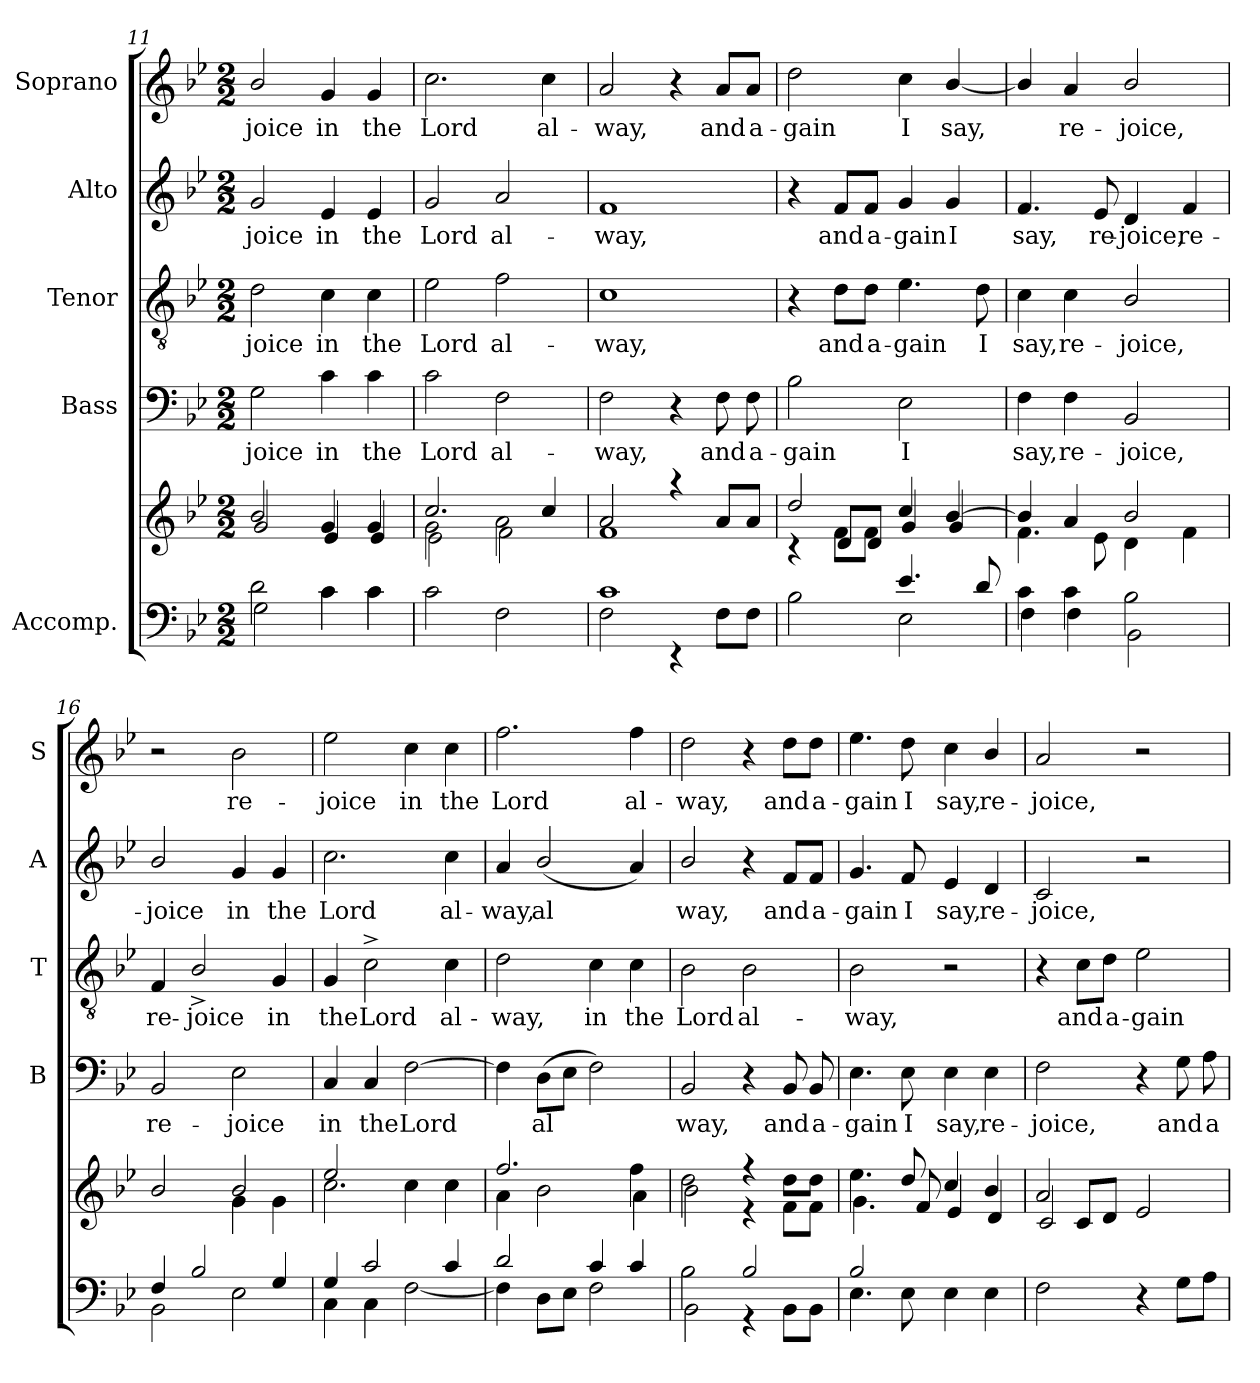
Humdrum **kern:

**kern	**kern	**kern	**text	**kern	**text	**kern	**text	**kern	**text
*part5	*part5	*part4	*part4	*part3	*part3	*part2	*part2	*part1	*part1
*staff6	*staff5	*staff4	*staff4	*staff3	*staff3	*staff2	*staff2	*staff1	*staff1
*I"Accomp.	*	*I"Bass	*	*I"Tenor	*	*I"Alto	*	*I"Soprano	*
*	*	*I'B	*	*I'T	*	*I'A	*	*I'S	*
*clefF4	*clefG2	*clefF4	*	*clefGv2	*	*clefG2	*	*clefG2	*
*k[b-e-]	*k[b-e-]	*k[b-e-]	*	*k[b-e-]	*	*k[b-e-]	*	*k[b-e-]	*
*B-:	*B-:	*B-:	*	*B-:	*	*B-:	*	*B-:	*
*M2/2	*M2/2	*M2/2	*	*M2/2	*	*M2/2	*	*M2/2	*
=11	=11	=11	=11	=11	=11	=11	=11	=11	=11
*^	*^	*	*	*	*	*	*	*	*
!	!	!	!	!	!LO:LY:b	!	!LO:LY:b	!	!LO:LY:b	!	!LO:LY:b
2d\	2G\	2b-/	2g/	2G\	-joice	2d\	-joice	2g/	-joice	2b-/	-joice
!	!	!	!	!	!LO:LY:b	!	!LO:LY:b	!	!LO:LY:b	!	!LO:LY:b
4c\	4c\	4g/	4e-/	4c\	in	4c\	in	4e-/	in	4g/	in
!	!	!	!	!	!LO:LY:b	!	!LO:LY:b	!	!LO:LY:b	!	!LO:LY:b
4c\	4c\	4g/	4e-/	4c\	the	4c\	the	4e-/	the	4g/	the
!!LO:LB:g=z
=12	=12	=12	=12	=12	=12	=12	=12	=12	=12	=12	=12
*	*	*	*^	*	*	*	*	*	*	*	*
!	!	!	!	!	!	!LO:LY:b	!	!LO:LY:b	!	!LO:LY:b	!	!LO:LY:b
*v	*v	*	*	*	*	*	*	*	*	*	*	*
2c\	2.cc/	2g\	2e-\	2c\	Lord	2e-\	Lord	2g/	Lord	2.cc\	Lord
!	!	!	!	!	!LO:LY:b	!	!LO:LY:b	!	!LO:LY:b	!	!
2F\	.	2a\	2f\	2F\	al-	2f\	al-	2a/	al-	.	.
!	!	!	!	!	!	!	!	!	!	!	!LO:LY:b
.	4cc/	.	.	.	.	.	.	.	.	4cc\	al-
*	*	*v	*v	*	*	*	*	*	*	*	*
=13	=13	=13	=13	=13	=13	=13	=13	=13	=13	=13
*^	*	*	*	*	*	*	*	*	*	*
!	!	!	!	!	!LO:LY:b	!	!LO:LY:b	!	!LO:LY:b	!	!LO:LY:b
1c	2F\	2a/	1f	2F\	-way,	1c	-way,	1f	-way,	2a/	-way,
.	4rEE	4raa	.	4r	.	.	.	.	.	4r	.
!	!	!	!	!	!LO:LY:b	!	!	!	!	!	!LO:LY:b
.	8F\L	8a/L	.	8F\	and	.	.	.	.	8a/L	and
!	!	!	!	!	!LO:LY:b	!	!	!	!	!	!LO:LY:b
.	8F\J	8a/J	.	8F\	a-	.	.	.	.	8a/J	a-
=14	=14	=14	=14	=14	=14	=14	=14	=14	=14	=14	=14
*	*	*	*^	*	*	*	*	*	*	*	*
!	!	!	!	!	!	!LO:LY:b	!	!	!	!	!	!LO:LY:b
4ryy	2B-\	2dd/	4rc	4ryy	2B-\	-gain	4r	.	4r	.	2dd\	-gain
!	!	!	!	!	!	!	!	!LO:LY:b	!	!LO:LY:b	!	!
4ryy	.	.	8f\L	8d/L	.	.	8d\L	and	8f/L	and	.	.
!	!	!	!	!	!	!	!	!LO:LY:b	!	!LO:LY:b	!	!
.	.	.	8f\J	8d/J	.	.	8d\J	a-	8f/J	a-	.	.
!	!	!	!	!	!	!LO:LY:b	!	!LO:LY:b	!	!LO:LY:b	!	!LO:LY:b
4.e-/	2E-\	4cc/	4g/	2ryy	2E-\	I	4.e-\	-gain	4g/	-gain	4cc\	I
!	!	!	!	!	!	!	!	!	!	!LO:LY:b	!	!LO:LY:b
.	.	[>4b-/	4g/	.	.	.	.	.	4g/	I	[4b-/	say,
!	!	!	!	!	!	!	!	!LO:LY:b	!	!	!	!
8d/	.	.	.	.	.	.	8d\	I	.	.	.	.
*	*	*	*v	*v	*	*	*	*	*	*	*	*
=15	=15	=15	=15	=15	=15	=15	=15	=15	=15	=15	=15
!	!	!	!	!	!LO:LY:b	!	!LO:LY:b	!	!LO:LY:b	!	!
4c\	4F\	4b-/]	4.f\	4F\	say,	4c\	say,	4.f/	say,	4b-/]	.
!	!	!	!	!	!LO:LY:b	!	!LO:LY:b	!	!	!	!LO:LY:b
4c\	4F\	4a/	.	4F\	re-	4c\	re-	.	.	4a/	re-
!	!	!	!	!	!	!	!	!	!LO:LY:b	!	!
.	.	.	8e-\	.	.	.	.	8e-/	re-	.	.
!	!	!	!	!	!LO:LY:b	!	!LO:LY:b	!	!LO:LY:b	!	!LO:LY:b
2B-\	2BB-\	2b-/	4d\	2BB-/	-joice,	2B-/	-joice,	4d/	-joice,	2b-/	-joice,
!	!	!	!	!	!	!	!	!	!LO:LY:b	!	!
.	.	.	4f\	.	.	.	.	4f/	re-	.	.
=16	=16	=16	=16	=16	=16	=16	=16	=16	=16	=16	=16
!	!	!	!	!	!LO:LY:b	!	!LO:LY:b	!	!LO:LY:b	!	!
4F/	2BB-\	2ryy	2b-/	2BB-/	re-	4F/	re-	2b-/	-joice	2r	.
!	!	!	!	!	!	!	!LO:LY:b	!	!	!	!
2B-/	.	.	.	.	.	2B-^>/	-joice	.	.	.	.
!	!	!	!	!	!LO:LY:b	!	!	!	!LO:LY:b	!	!LO:LY:b
.	2E-\	2b-/	4g\	2E-\	-joice	.	.	4g/	in	2b-\	re-
!	!	!	!	!	!	!	!LO:LY:b	!	!LO:LY:b	!	!
4G/	.	.	4g\	.	.	4G/	in	4g/	the	.	.
=17	=17	=17	=17	=17	=17	=17	=17	=17	=17	=17	=17
!	!	!	!	!	!LO:LY:b	!	!LO:LY:b	!	!LO:LY:b	!	!LO:LY:b
4G/	4C\	2ee-/	2.cc\	4C/	in	4G/	the	2.cc\	Lord	2ee-\	-joice
!	!	!	!	!	!LO:LY:b	!	!LO:LY:b	!	!	!	!
2c/	4C\	.	.	4C/	the	2c^>\	Lord	.	.	.	.
!	!	!	!	!	!LO:LY:b	!	!	!	!	!	!LO:LY:b
.	[<2F\	4cc\	.	[2F\	Lord	.	.	.	.	4cc\	in
!	!	!	!	!	!	!	!LO:LY:b	!	!LO:LY:b	!	!LO:LY:b
4c/	.	4cc\	4cc\	.	.	4c\	al-	4cc\	al-	4cc\	the
!!LO:PB:g=z
=18	=18	=18	=18	=18	=18	=18	=18	=18	=18	=18	=18
!	!	!	!	!	!	!	!LO:LY:b	!	!LO:LY:b	!	!LO:LY:b
2d/	4F\]	2.ff/	4a\	4F\]	.	2d\	-way,	4a/	-way,	2.ff\	Lord
!	!	!	!	!	!LO:LY:b	!	!	!	!LO:LY:b	!	!
.	8D\L	.	2b-\	(>8D\L	al­	.	.	(<2b-/	al­	.	.
.	8E-\J	.	.	8E-\J	.	.	.	.	.	.	.
!	!	!	!	!	!	!	!LO:LY:b	!	!	!	!
4c/	2F\	.	.	2F\)	.	4c\	in	.	.	.	.
!	!	!	!	!	!	!	!LO:LY:b	!	!	!	!LO:LY:b
4c/	.	4ff\	4a\	.	.	4c\	the	4a/)	.	4ff\	al-
=19	=19	=19	=19	=19	=19	=19	=19	=19	=19	=19	=19
!	!	!	!	!	!LO:LY:b	!	!LO:LY:b	!	!LO:LY:b	!	!LO:LY:b
2B-\	2BB-\	2dd\	2b-\	2BB-/	way,	2B-\	Lord	2b-/	way,	2dd\	-way,
!	!	!	!	!	!	!	!LO:LY:b	!	!	!	!
2B-/	4r	4r	4r	4r	.	2B-\	al-	4r	.	4r	.
!	!	!	!	!	!LO:LY:b	!	!	!	!LO:LY:b	!	!LO:LY:b
.	8BB-\L	8dd\L	8f\L	8BB-/	and	.	.	8f/L	and	8dd\L	and
!	!	!	!	!	!LO:LY:b	!	!	!	!LO:LY:b	!	!LO:LY:b
.	8BB-\J	8dd\J	8f\J	8BB-/	a-	.	.	8f/J	a-	8dd\J	a-
=20	=20	=20	=20	=20	=20	=20	=20	=20	=20	=20	=20
!	!	!	!	!	!LO:LY:b	!	!LO:LY:b	!	!LO:LY:b	!	!LO:LY:b
2B-/	4.E-\	4.ee-\	4.g\	4.E-\	-gain	2B-\	-way,	4.g/	-gain	4.ee-\	-gain
!	!	!	!	!	!LO:LY:b	!	!	!	!LO:LY:b	!	!LO:LY:b
.	8E-\	8dd/	8f/	8E-\	I	.	.	8f/	I	8dd\	I
!	!	!	!	!	!LO:LY:b	!	!	!	!LO:LY:b	!	!LO:LY:b
2ryy	4E-\	4cc/	4e-/	4E-\	say,	2r	.	4e-/	say,	4cc\	say,
!	!	!	!	!	!LO:LY:b	!	!	!	!LO:LY:b	!	!LO:LY:b
.	4E-\	4b-/	4d/	4E-\	re-	.	.	4d/	re-	4b-/	re-
=21	=21	=21	=21	=21	=21	=21	=21	=21	=21	=21	=21
*	*	*	*^	*	*	*	*	*	*	*	*
!	!	!	!	!	!	!LO:LY:b	!	!	!	!LO:LY:b	!	!LO:LY:b
4ryy	2F\	2a/	2c/	4ryy	2F\	-joice,	4r	.	2c/	-joice,	2a/	-joice,
!	!	!	!	!	!	!	!	!LO:LY:b	!	!	!	!
2.ryy	.	.	.	8c/L	.	.	8c\L	and	.	.	.	.
!	!	!	!	!	!	!	!	!LO:LY:b	!	!	!	!
.	.	.	.	8d/J	.	.	8d\J	a-	.	.	.	.
!	!	!	!	!	!	!	!	!LO:LY:b	!	!	!	!
.	4r	2ryy	2ryy	2e-/	4r	.	2e-\	-gain	2r	.	2r	.
!	!	!	!	!	!	!LO:LY:b	!	!	!	!	!	!
.	8G\L	.	.	.	8G\	and	.	.	.	.	.	.
!	!	!	!	!	!	!LO:LY:b	!	!	!	!	!	!
.	8A\J	.	.	.	8A\	a-	.	.	.	.	.	.
*v	*v	*	*	*	*	*	*	*	*	*	*	*
*	*v	*v	*v	*	*	*	*	*	*	*	*
=	=	=	=	=	=	=	=	=	=
*-	*-	*-	*-	*-	*-	*-	*-	*-	*-
